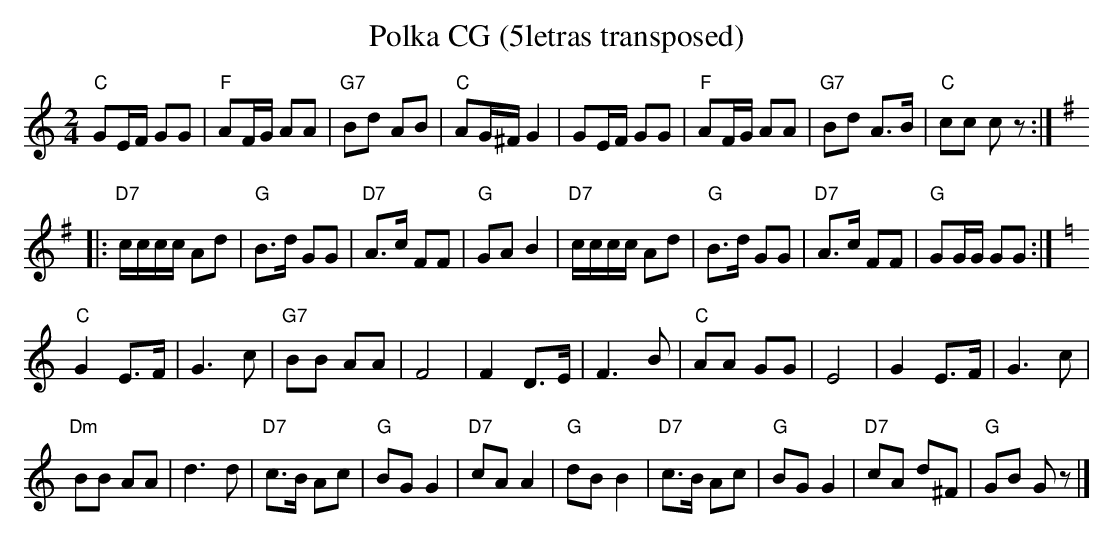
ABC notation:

X:1
T: Polka CG (5letras transposed)
M:2/4
L:1/16
K:C transpose=3  %%MIDI gchordon
"C"G2EF G2G2 | "F"A2FG A2A2 | "G7"B2d2 A2B2 | "C"A2G^F G4 | G2EF G2G2 | "F"A2FG A2A2 |  "G7"B2d2 A3B | "C"c2c2 c2z2 :| [K:G]
|: "D7"cccc A2d2 | "G"B3d G2G2 | "D7"A3c F2F2 | "G"G2A2B4 | "D7"cccc A2d2 | "G"B3d G2G2 | "D7"A3c F2F2 | "G"G2GG G2G2 :| [K:C]
"C"G4E3F | G6c2 | "G7"B2B2 A2A2 | F8 | F4 D3E | F6B2 | "C"A2A2 G2G2 | E8 | G4E3F | G6c2 |
"Dm"B2B2 A2A2 | d6d2 | "D7"c3B A2c2 | "G"B2G2G4 | "D7"c2A2A4 | "G"d2B2B4 | "D7"c3B A2c2 | "G"B2G2G4 | "D7"c2A2 d2^F2 | "G"G2B2 G2z2 |]
